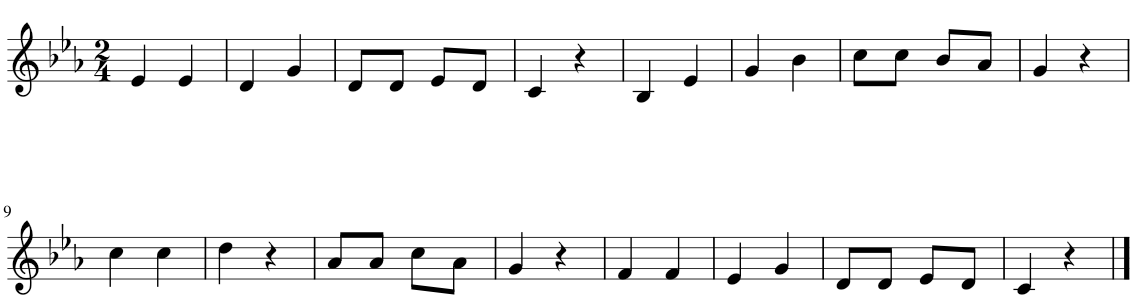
**kern
*part1
*staff1
*I"Voice
*clefG2
*k[b-e-a-]
*M2/4
=1
4e-/
4e-/
=2
4d/
4g/
=3
8d/L
8d/J
8e-/L
8d/J
=4
4c/
4r
=5
4B-/
4e-/
=6
4g/
4b-\
=7
8cc\L
8cc\J
8b-/L
8a-/J
=8
4g/
4r
!!LO:LB:g=z
=9
4cc\
4cc\
=10
4dd\
4r
=11
8a-/L
8a-/J
8cc\L
8a-\J
=12
4g/
4r
=13
4f/
4f/
=14
4e-/
4g/
=15
8d/L
8d/J
8e-/L
8d/J
=16
4c/
4r
==
*-
